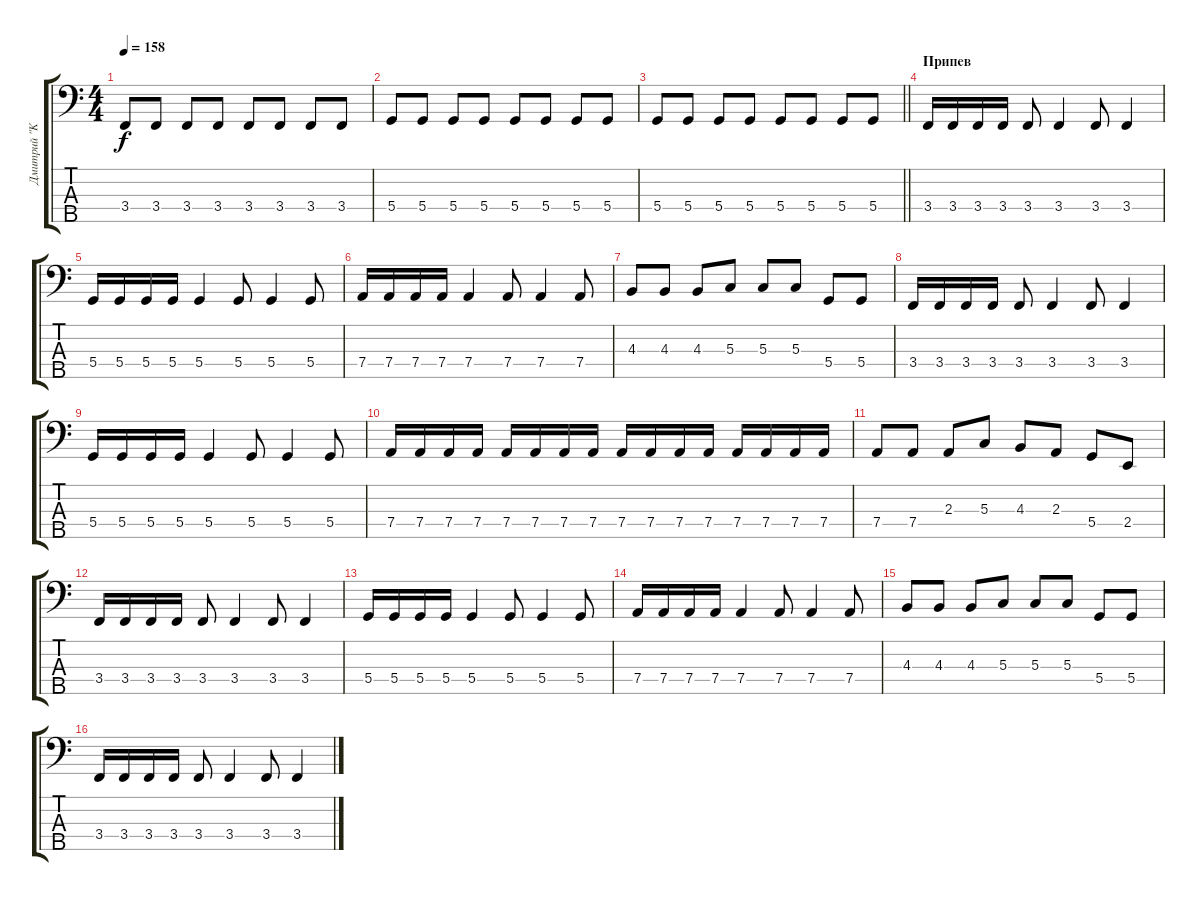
\track ("Дмитрий \"Kawazu\" Голяшев" "Дмитрий \"K") {instrument electricbassfinger}
\staff {score tabs}
\tuning (F2 C2 G1 D1 A0) {hide}
\ts (4 4)
\tempo 158
\clef f4
\ks c
3.4.8{dy f} 3.4.8 3.4.8 3.4.8 3.4.8 3.4.8 3.4.8 3.4.8 |
5.4.8 5.4.8 5.4.8 5.4.8 5.4.8 5.4.8 5.4.8 5.4.8 |
\barLineRight lightlight
5.4.8 5.4.8 5.4.8 5.4.8 5.4.8 5.4.8 5.4.8 5.4.8 |
\section ("" "Припев")
3.4.16 3.4.16 3.4.16 3.4.16 3.4.8 3.4.4 3.4.8 3.4.4 |
5.4.16 5.4.16 5.4.16 5.4.16 5.4.4 5.4.8 5.4.4 5.4.8 |
7.4.16 7.4.16 7.4.16 7.4.16 7.4.4 7.4.8 7.4.4 7.4.8 |
4.3.8 4.3.8 4.3.8 5.3.8 5.3.8 5.3.8 5.4.8 5.4.8 |
3.4.16 3.4.16 3.4.16 3.4.16 3.4.8 3.4.4 3.4.8 3.4.4 |
5.4.16 5.4.16 5.4.16 5.4.16 5.4.4 5.4.8 5.4.4 5.4.8 |
7.4.16 7.4.16 7.4.16 7.4.16 7.4.16 7.4.16 7.4.16 7.4.16 7.4.16 7.4.16 7.4.16 7.4.16 7.4.16 7.4.16 7.4.16 7.4.16 |
7.4.8 7.4.8 2.3.8 5.3.8 4.3.8 2.3.8 5.4.8 2.4.8 |
3.4.16 3.4.16 3.4.16 3.4.16 3.4.8 3.4.4 3.4.8 3.4.4 |
5.4.16 5.4.16 5.4.16 5.4.16 5.4.4 5.4.8 5.4.4 5.4.8 |
7.4.16 7.4.16 7.4.16 7.4.16 7.4.4 7.4.8 7.4.4 7.4.8 |
4.3.8 4.3.8 4.3.8 5.3.8 5.3.8 5.3.8 5.4.8 5.4.8 |
3.4.16 3.4.16 3.4.16 3.4.16 3.4.8 3.4.4 3.4.8 3.4.4
